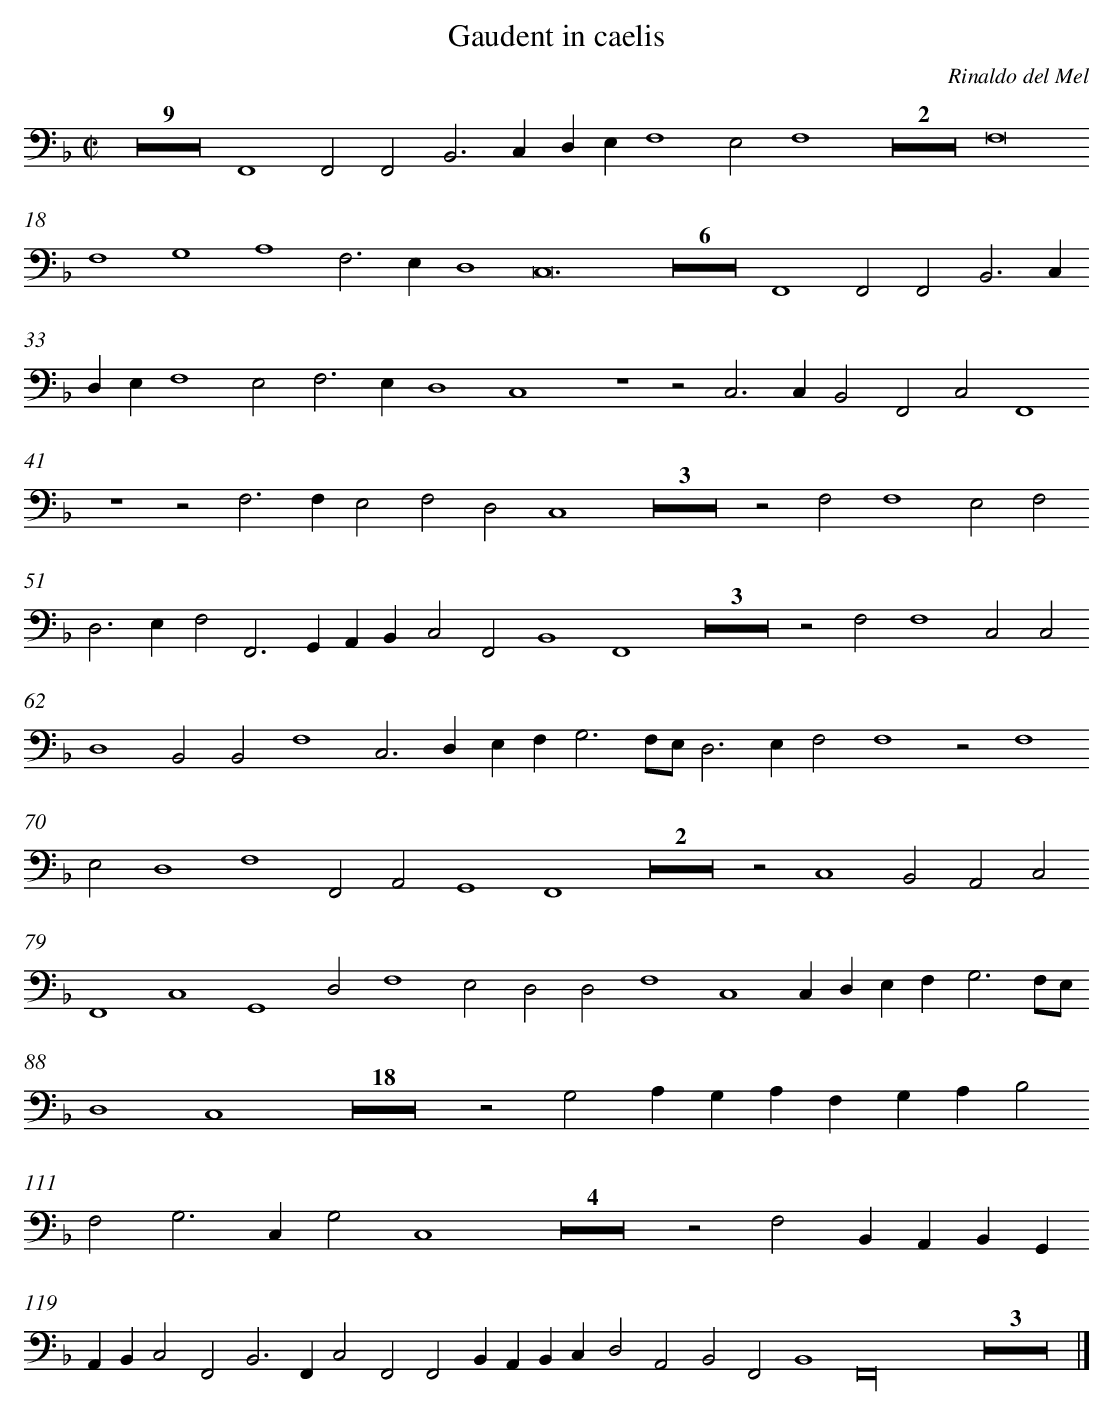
X:1
T: Gaudent in caelis
C: Rinaldo del Mel
L: 1/4
M: C|
K: F clef=bass
Z9 [|]
F,,4 [|]
F,,2F,,2 [|]
B,,3C, [|]
D,E,F,4 [|]
E,2 [|]
F,4 [|]
Z2 [|]
F,8 [|]
 [|]
F,4 [|]
G,4 [|]
A,4 [|]
F,3E, [|]
D,4 [|]
C,12 [|]
Z6 [|]
F,,4 [|]
F,,2F,,2 [|]
B,,3C, [|]
D,E,F,4 [|]
E,2 [|]
F,3E, [|]
D,4 [|]
C,4 [|]
z4 [|]
z2C,3 [|]
C,B,,2 [|]
F,,2C,2 [|]
F,,4 [|]
z4 [|]
z2F,3 [|]
F,E,2 [|]
F,2D,2 [|]
C,4 [|]
Z3 [|]
z2F,2 [|]
F,4 [|]
E,2F,2 [|]
D,3E, [|]
F,2F,,3 [|]
G,,A,,B,, [|]
C,2F,,2 [|]
B,,4 [|]
F,,4 [|]
Z3 [|]
z2F,2 [|]
F,4 [|]
C,2C,2 [|]
D,4 [|]
B,,2B,,2 [|]
F,4 [|]
C,3D, [|]
E,F,G,3 [|]
F,/E,/D,3 [|]
E,F,2 [|]
F,4 [|]
z2F,4 [|]
E,2 [|]
D,4 [|]
F,4 [|]
F,,2A,,2 [|]
G,,4 [|]
F,,4 [|]
Z2 [|]
z2C,4 [|]
B,,2 [|]
A,,2C,2 [|]
F,,4 [|]
C,4 [|]
G,,4 [|]
D,2F,4 [|]
E,2 [|]
D,2D,2 [|]
F,4 [|]
C,4 [|]
C,D,E,F, [|]
G,3F,/E,/ [|]
D,4 [|]
C,4 [|]
Z18 [|]
z2G,2 [|]
A,G,A,F, [|]
G,A,B,2 [|]
F,2G,3 [|]
C,G,2 [|]
C,4 [|]
Z4 [|]
z2F,2 [|]
B,,A,,B,,G,, [|]
A,,B,,C,2 [|]
F,,2B,,3 [|]
F,,C,2 [|]
F,,2F,,2 [|]
B,,A,,B,,C, [|]
D,2A,,2 [|]
B,,2F,,2 [|]
B,,4 [|]
F,,16 [|]
Z3 |]
